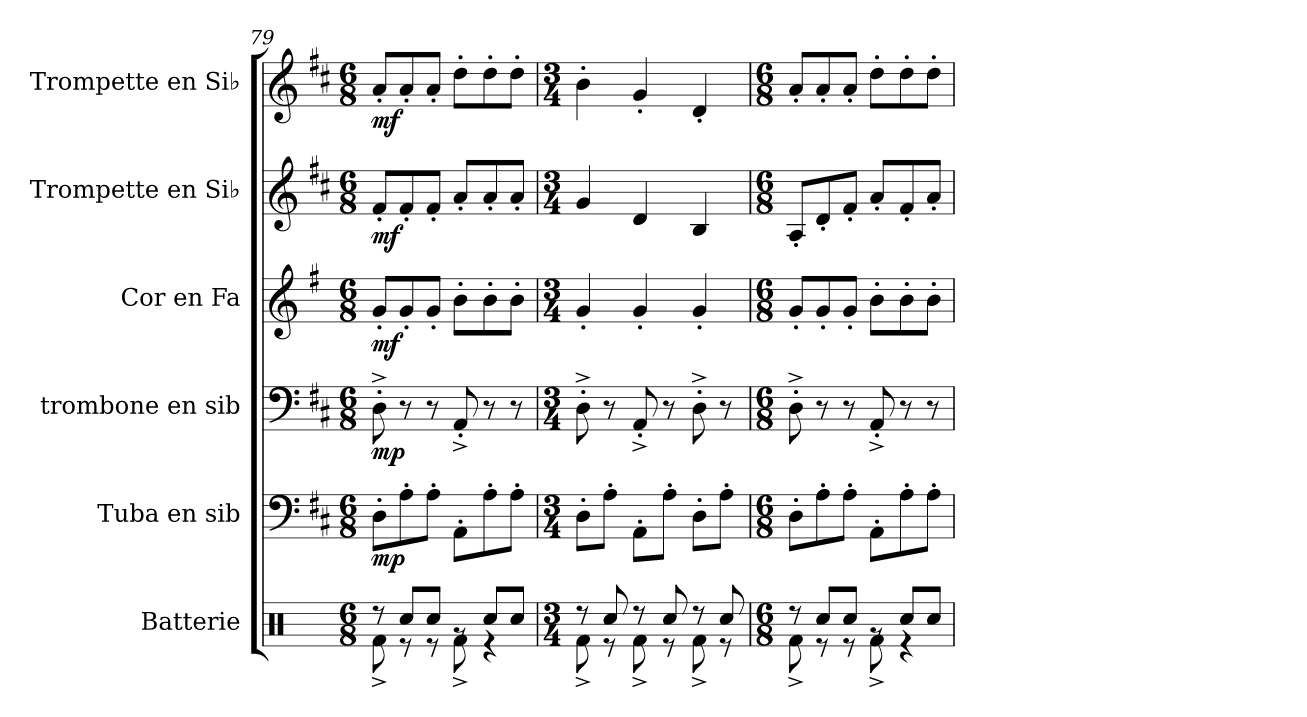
**kern	**kern	**dynam	**kern	**dynam	**kern	**dynam	**kern	**dynam	**kern	**dynam
*part6	*part5	*part5	*part4	*part4	*part3	*part3	*part2	*part2	*part1	*part1
*staff6	*staff5	*staff5	*staff4	*staff4	*staff3	*staff3	*staff2	*staff2	*staff1	*staff1
*I"Batterie	*I"Tuba en sib	*	*I"trombone en sib	*	*I"Cor en Fa	*	*I"Trompette en Si♭	*	*I"Trompette en Si♭	*
*I'Batt.	*I'Tub. sib	*	*I'Trb. sib	*	*I'Cor Fa	*	*I'Tromp. Si♭	*	*I'Tromp. Si♭	*
*clefX	*clefF4	*	*clefF4	*	*clefG2	*	*clefG2	*	*clefG2	*
*	*ITrd1c2	*	*ITrd1c2	*	*ITrd4c7	*	*ITrd1c2	*	*ITrd1c2	*
*k[]	*k[]	*	*k[]	*	*k[]	*	*k[]	*	*k[]	*
*M6/8	*M6/8	*	*M6/8	*	*M6/8	*	*M6/8	*	*M6/8	*
=79	=79	=79	=79	=79	=79	=79	=79	=79	=79	=79
*^	*	*	*	*	*	*	*	*	*	*
!	!	!	!LO:DY:b	!	!LO:DY:b	!	!LO:DY:b	!	!LO:DY:b	!	!LO:DY:b
8r	8Rf^\	8C'\L	mp	8C'^\	mp	8c'/L	mf	8e'/L	mf	8g'/L	mf
8Rcc/L	8r	8G'\	.	8r	.	8c'/	.	8e'/	.	8g'/	.
8Rcc/J	8r	8G'\J	.	8r	.	8c'/J	.	8e'/J	.	8g'/J	.
8rg	8Rf^\	8GG'\L	.	8GG'^/	.	8e'\L	.	8g'/L	.	8cc'\L	.
8Rcc/L	4r	8G'\	.	8r	.	8e'\	.	8g'/	.	8cc'\	.
8Rcc/J	.	8G'\J	.	8r	.	8e'\J	.	8g'/J	.	8cc'\J	.
=80	=80	=80	=80	=80	=80	=80	=80	=80	=80	=80	=80
*M3/4	*	*M3/4	*	*M3/4	*	*M3/4	*	*M3/4	*	*M3/4	*
8r	8Rf^\	8C'\L	.	8C'^\	.	4c'/	.	4f/	.	4a'\	.
8Rcc/	8r	8G'\J	.	8r	.	.	.	.	.	.	.
8r	8Rf^\	8GG'\L	.	8GG'^/	.	4c'/	.	4c/	.	4f'/	.
8Rcc/	8r	8G'\J	.	8r	.	.	.	.	.	.	.
8r	8Rf^\	8C'\L	.	8C'^\	.	4c'/	.	4A/	.	4c'/	.
8Rcc/	8r	8G'\J	.	8r	.	.	.	.	.	.	.
=81	=81	=81	=81	=81	=81	=81	=81	=81	=81	=81	=81
*M6/8	*	*M6/8	*	*M6/8	*	*M6/8	*	*M6/8	*	*M6/8	*
8r	8Rf^\	8C'\L	.	8C'^\	.	8c'/L	.	8G'/L	.	8g'/L	.
8Rcc/L	8r	8G'\	.	8r	.	8c'/	.	8c'/	.	8g'/	.
8Rcc/J	8r	8G'\J	.	8r	.	8c'/J	.	8e'/J	.	8g'/J	.
8rg	8Rf^\	8GG'\L	.	8GG'^/	.	8e'\L	.	8g'/L	.	8cc'\L	.
8Rcc/L	4r	8G'\	.	8r	.	8e'\	.	8e'/	.	8cc'\	.
8Rcc/J	.	8G'\J	.	8r	.	8e'\J	.	8g'/J	.	8cc'\J	.
*v	*v	*	*	*	*	*	*	*	*	*	*
=	=	=	=	=	=	=	=	=	=	=
*-	*-	*-	*-	*-	*-	*-	*-	*-	*-	*-
